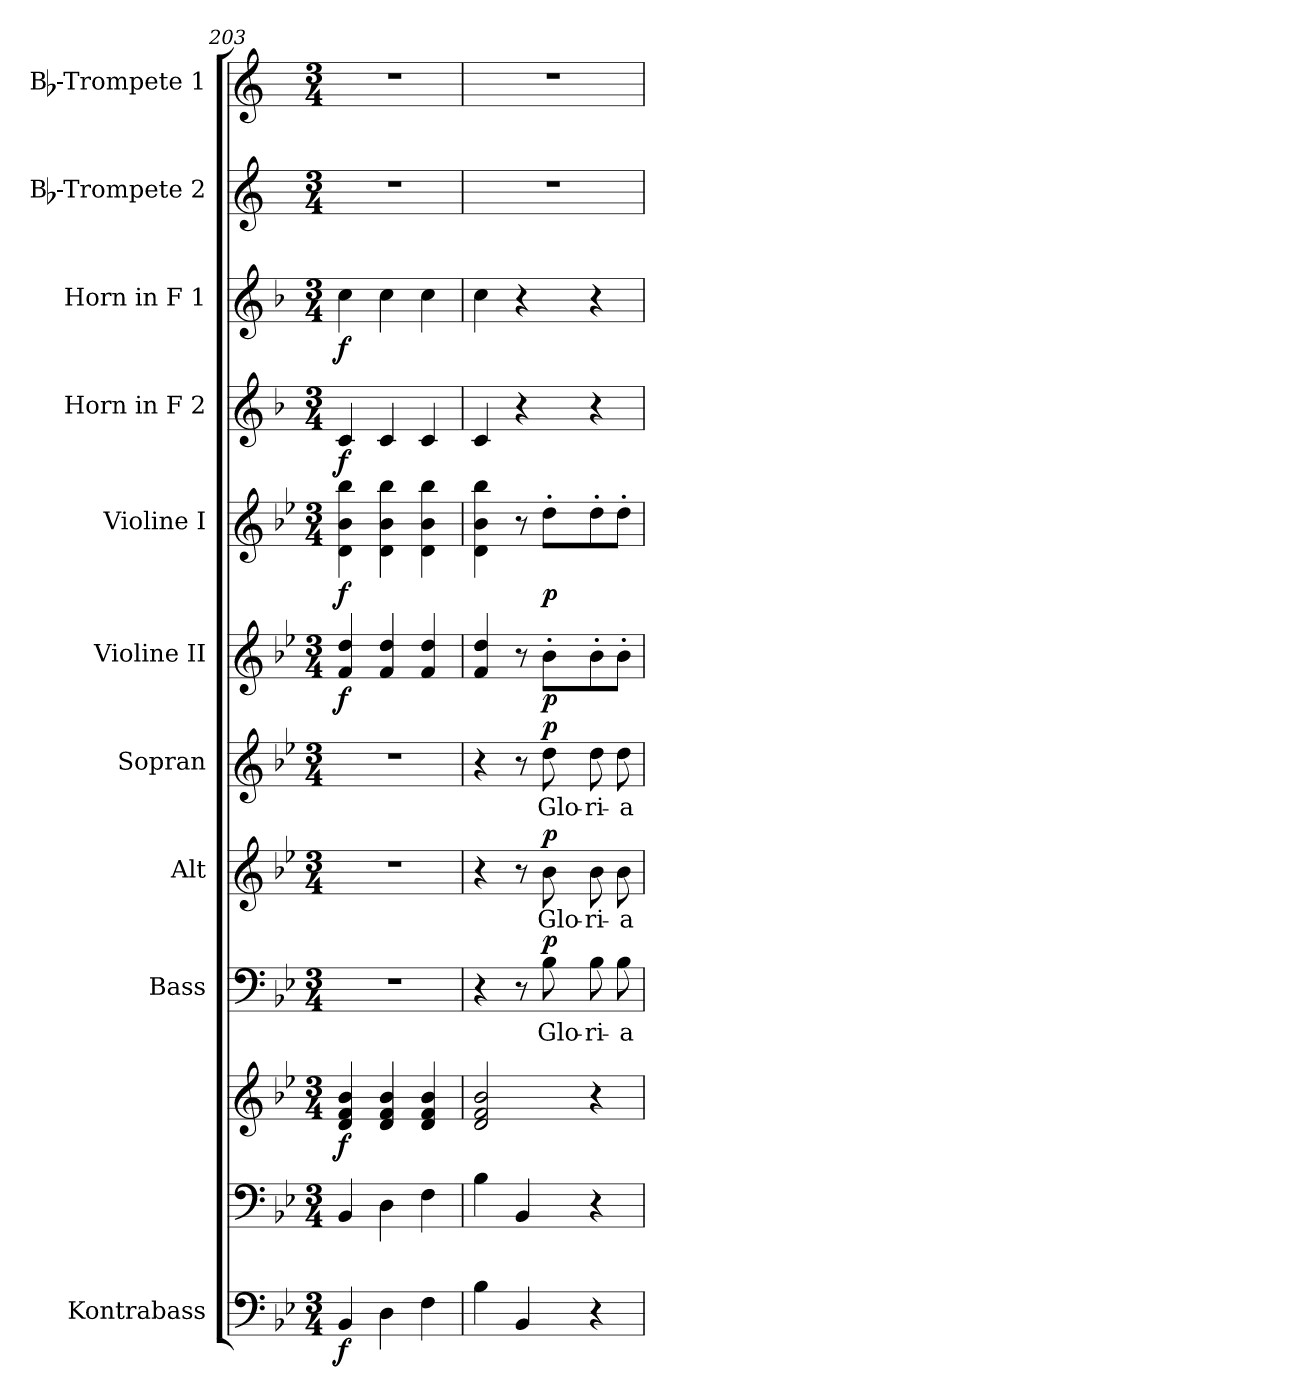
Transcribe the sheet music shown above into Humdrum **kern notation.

**kern	**dynam	**kern	**kern	**dynam	**kern	**text	**dynam	**kern	**text	**dynam	**kern	**text	**dynam	**kern	**dynam	**kern	**dynam	**kern	**dynam	**kern	**dynam	**kern	**kern
*part11	*part11	*part10	*part10	*part10	*part9	*part9	*part9	*part8	*part8	*part8	*part7	*part7	*part7	*part6	*part6	*part5	*part5	*part4	*part4	*part3	*part3	*part2	*part1
*staff12	*staff12	*staff11	*staff10	*staff10/11	*staff9	*staff9	*staff9	*staff8	*staff8	*staff8	*staff7	*staff7	*staff7	*staff6	*staff6	*staff5	*staff5	*staff4	*staff4	*staff3	*staff3	*staff2	*staff1
*I"Kontrabass	*	*	*	*	*I"Bass	*	*	*I"Alt	*	*	*I"Sopran	*	*	*I"Violine II	*	*I"Violine I	*	*I"Horn in F 2	*	*I"Horn in F 1	*	*I"Bb-Trompete 2	*I"Bb-Trompete 1
*I'Kb.	*	*	*	*	*I'B.	*	*	*I'A.	*	*	*I'S.	*	*	*I'Vl. II	*	*I'Vl. I	*	*	*	*	*	*I'Bb Trp. 2	*I'Bb Trp. 1
*clefF4	*	*clefF4	*clefG2	*	*clefF4	*	*	*clefG2	*	*	*clefG2	*	*	*clefG2	*	*clefG2	*	*clefG2	*	*clefG2	*	*clefG2	*clefG2
*ITrd7c12	*	*	*	*	*	*	*	*	*	*	*	*	*	*	*	*	*	*ITrd4c7	*	*ITrd4c7	*	*ITrd1c2	*ITrd1c2
*k[b-e-]	*	*k[b-e-]	*k[b-e-]	*	*k[b-e-]	*	*	*k[b-e-]	*	*	*k[b-e-]	*	*	*k[b-e-]	*	*k[b-e-]	*	*k[b-e-]	*	*k[b-e-]	*	*k[b-e-]	*k[b-e-]
*B-:	*	*B-:	*B-:	*	*B-:	*	*	*B-:	*	*	*B-:	*	*	*B-:	*	*B-:	*	*B-:	*	*B-:	*	*B-:	*B-:
*M3/4	*	*M3/4	*M3/4	*	*M3/4	*	*	*M3/4	*	*	*M3/4	*	*	*M3/4	*	*M3/4	*	*M3/4	*	*M3/4	*	*M3/4	*M3/4
=203	=203	=203	=203	=203	=203	=203	=203	=203	=203	=203	=203	=203	=203	=203	=203	=203	=203	=203	=203	=203	=203	=203	=203
!	!LO:DY:b	!	!	!LO:DY:b	!	!	!	!	!	!	!	!	!	!	!LO:DY:b	!	!LO:DY:b	!	!LO:DY:b	!	!LO:DY:b	!	!
4BBB-/	f	4BB-/	4d/ 4f/ 4b-/	f	2.r	.	.	2.r	.	.	2.r	.	.	4f/ 4dd/	f	4d\ 4b-\ 4bb-\	f	4F/	f	4f\	f	2.r	2.r
4DD\	.	4D\	4d/ 4f/ 4b-/	.	.	.	.	.	.	.	.	.	.	4f/ 4dd/	.	4d\ 4b-\ 4bb-\	.	4F/	.	4f\	.	.	.
4FF\	.	4F\	4d/ 4f/ 4b-/	.	.	.	.	.	.	.	.	.	.	4f/ 4dd/	.	4d\ 4b-\ 4bb-\	.	4F/	.	4f\	.	.	.
=204	=204	=204	=204	=204	=204	=204	=204	=204	=204	=204	=204	=204	=204	=204	=204	=204	=204	=204	=204	=204	=204	=204	=204
4BB-\	.	4B-\	2d/ 2f/ 2b-/	.	4r	.	.	4r	.	.	4r	.	.	4f/ 4dd/	.	4d\ 4b-\ 4bb-\	.	4F/	.	4f\	.	2.r	2.r
4BBB-/	.	4BB-/	.	.	8r	.	.	8r	.	.	8r	.	.	8r	.	8r	.	4r	.	4r	.	.	.
!	!	!	!	!	!	!LO:LY:b	!LO:DY:a	!	!LO:LY:b	!LO:DY:a	!	!LO:LY:b	!LO:DY:a	!	!LO:DY:b	!	!LO:DY:b	!	!	!	!	!	!
.	.	.	.	.	8B-\	Glo-	p	8b-\	Glo-	p	8dd\	Glo-	p	8b-'>\L	p	8dd'>\L	p	.	.	.	.	.	.
!	!	!	!	!	!	!LO:LY:b	!	!	!LO:LY:b	!	!	!LO:LY:b	!	!	!	!	!	!	!	!	!	!	!
4r	.	4r	4r	.	8B-\	-ri-	.	8b-\	-ri-	.	8dd\	-ri-	.	8b-'>\	.	8dd'>\	.	4r	.	4r	.	.	.
!	!	!	!	!	!	!LO:LY:b	!	!	!LO:LY:b	!	!	!LO:LY:b	!	!	!	!	!	!	!	!	!	!	!
.	.	.	.	.	8B-\	-a	.	8b-\	-a	.	8dd\	-a	.	8b-'>\J	.	8dd'>\J	.	.	.	.	.	.	.
=	=	=	=	=	=	=	=	=	=	=	=	=	=	=	=	=	=	=	=	=	=	=	=
*-	*-	*-	*-	*-	*-	*-	*-	*-	*-	*-	*-	*-	*-	*-	*-	*-	*-	*-	*-	*-	*-	*-	*-
